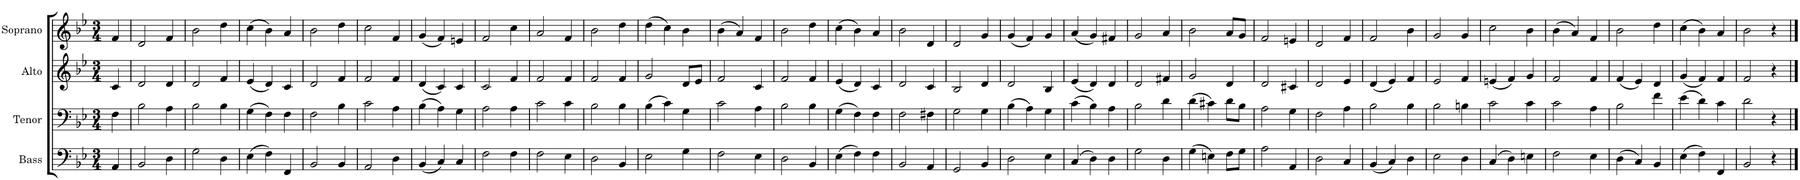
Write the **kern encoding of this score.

**kern	**kern	**kern	**kern
*part4	*part3	*part2	*part1
*staff4	*staff3	*staff2	*staff1
*I"Bass	*I"Tenor	*I"Alto	*I"Soprano
*I'B.	*I'T.	*I'A.	*I'S.
*clefF4	*clefF4	*clefG2	*clefG2
*k[b-e-]	*k[b-e-]	*k[b-e-]	*k[b-e-]
*M3/4	*M3/4	*M3/4	*M3/4
=	=	=	=
4AA/	4F\	4c/	4f/
=1	=1	=1	=1
2BB-/	2B-\	2d/	2d/
4D\	4A\	4d/	4f/
=2	=2	=2	=2
2G\	2B-\	2d/	2b-\
4D\	4B-\	4f/	4dd\
=3	=3	=3	=3
(4E-\	(4G\	(4e-/	(4cc\
4F\)	4F\)	4d/)	4b-\)
4FF/	4F\	4c/	4a/
=4	=4	=4	=4
2BB-/	2F\	2d/	2b-\
4BB-/	4B-\	4f/	4dd\
=5	=5	=5	=5
2AA/	2c\	2f/	2cc\
4D\	4A\	4f/	4f/
=6	=6	=6	=6
(4BB-/	(4B-\	(4d/	(4g/
4C/)	4A\)	4c/)	4f/)
4C/	4G\	4c/	4en/
=7	=7	=7	=7
2F\	2A\	2c/	2f/
4F\	4A\	4f/	4cc\
=8	=8	=8	=8
2F\	2c\	2f/	2a/
4E-\	4c\	4f/	4f/
=9	=9	=9	=9
2D\	2B-\	2f/	2b-\
4BB-/	4B-\	4f/	4dd\
=10	=10	=10	=10
2E-\	(4B-\	2g/	(4dd\
.	4c\)	.	4cc\)
4G\	4G\	8d/L	4b-\
.	.	8e-/J	.
=11	=11	=11	=11
2F\	2c\	2f/	(4b-\
.	.	.	4a/)
4E-\	4A\	4c/	4f/
=12	=12	=12	=12
2D\	2B-\	2f/	2b-\
4BB-/	4B-\	4f/	4dd\
=13	=13	=13	=13
(4E-\	(4G\	(4e-/	(4cc\
4F\)	4F\)	4d/)	4b-\)
4F\	4F\	4c/	4a/
=14	=14	=14	=14
2BB-/	2F\	2d/	2b-\
4AA/	4F#X\	4c/	4d/
=15	=15	=15	=15
2GG/	2G\	2B-/	2d/
4BB-/	4G\	4d/	4g/
=16	=16	=16	=16
2D\	(4B-\	2d/	(4g/
.	4A\)	.	4f/)
4E-\	4G\	4B-/	4g/
=17	=17	=17	=17
(4C/	(4c\	(4e-/	(4a/
4D\)	4B-\)	4d/)	4g/)
4D\	4A\	4d/	4f#X/
=18	=18	=18	=18
2G\	2B-\	2d/	2g/
4D\	4d\	4f#X/	4a/
=19	=19	=19	=19
(4G\	(4d\	2g/	2b-\
4En\)	4c#X\)	.	.
8F\L	8d\L	4d/	8a/L
8G\J	8B-\J	.	8g/J
=20	=20	=20	=20
2A\	2A\	2d/	2f/
4AA/	4G\	4c#X/	4en/
=21	=21	=21	=21
2D\	2F\	2d/	2d/
4C/	4A\	4e-/	4f/
=22	=22	=22	=22
(4BB-/	2B-\	(4d/	2f/
4C/)	.	4e-/)	.
4D\	4B-\	4f/	4b-\
=23	=23	=23	=23
2E-\	2B-\	2e-/	2g/
4D\	4Bn\	4f/	4g/
=24	=24	=24	=24
(4C/	2c\	(4en/	2cc\
4D\)	.	4f/)	.
4En\	4c\	4g/	4b-\
=25	=25	=25	=25
2F\	2c\	2f/	(4b-\
.	.	.	4a/)
4E-\	4A\	4f/	4f/
=26	=26	=26	=26
(4D\	2B-\	(4f/	2b-\
4C/)	.	4e-/)	.
4BB-/	4f\	4d/	4dd\
=27	=27	=27	=27
(4E-\	(4e-\	(4g/	(4cc\
4F\)	4d\)	4f/)	4b-\)
4FF/	4c\	4f/	4a/
=28	=28	=28	=28
2BB-/	2d\	2f/	2b-\
4r	4r	4r	4r
==	==	==	==
*-	*-	*-	*-
